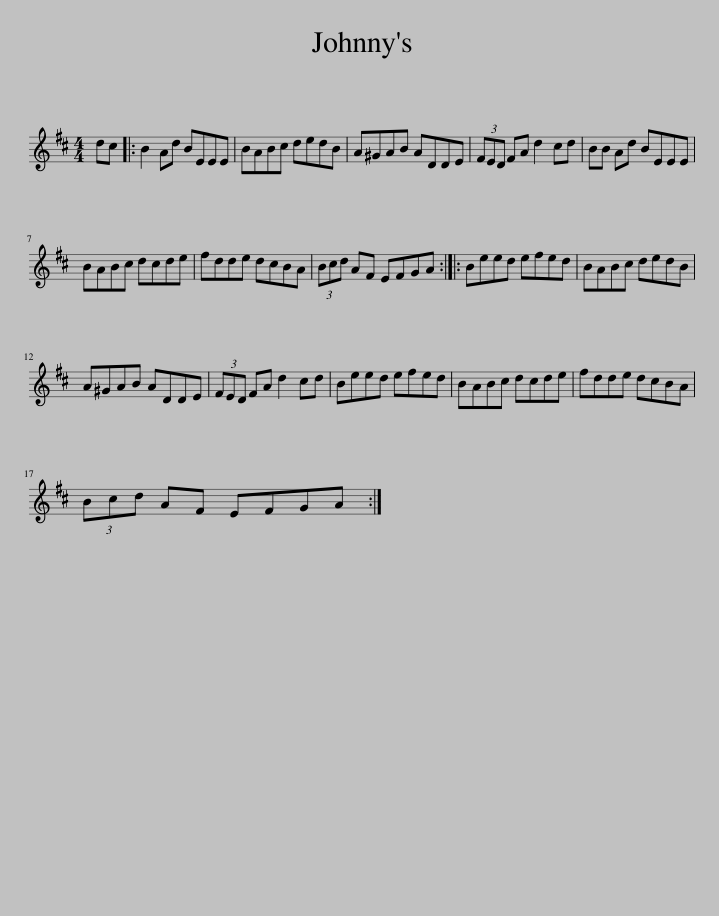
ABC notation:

X:1
L:1/8
M:4/4
I:linebreak $
K:D
V:1 treble
V:1
 dc |: B2 Ad BEEE | BABc dedB | A^GAB ADDE | (3FED FA d2 cd | %5
 BB Ad BEEE |$ BABc dcde | fdde dcBA | (3Bcd AF EFGA :: Beed efed | %10
 BABc dedB |$ A^GAB ADDE | (3FED FA d2 cd | Beed efed | BABc dcde | %15
 fdde dcBA |$ (3Bcd AF EFGA :| %17
